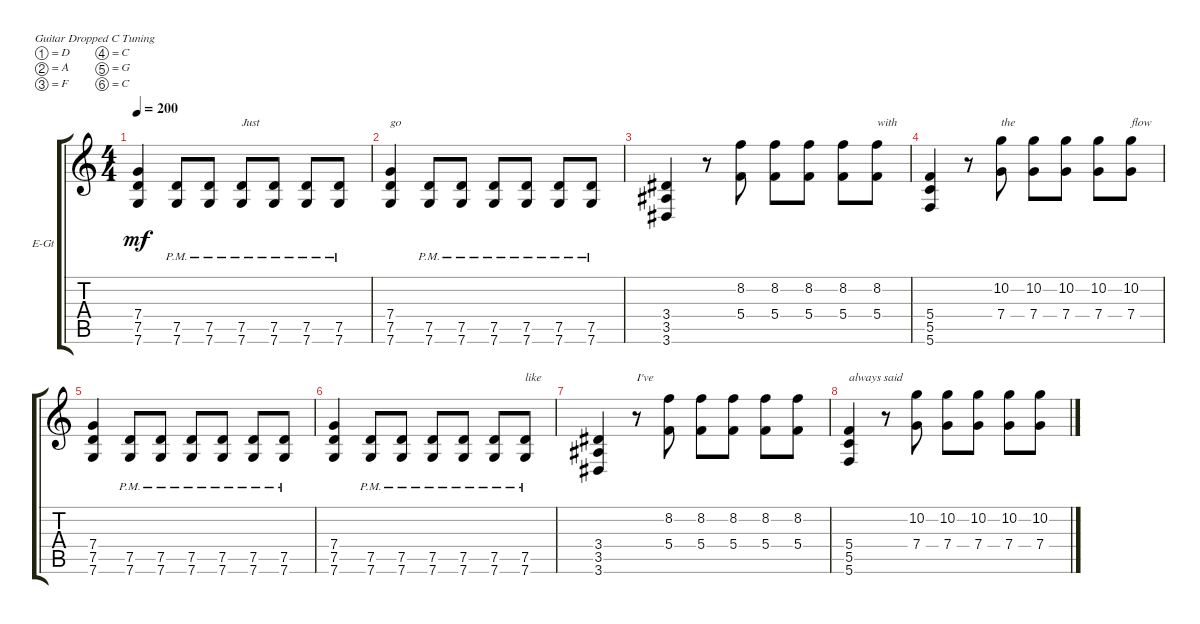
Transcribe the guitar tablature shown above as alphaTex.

\defaultSystemsLayout 4
\bracketExtendMode groupsimilarinstruments
\firstSystemTrackNameOrientation horizontal
\otherSystemsTrackNameOrientation horizontal
\track ("Gajic" "E-Gt") {instrument distortionguitar}
\staff {score tabs}
\tuning (D4 A3 F3 C3 G2 C2)
\ts (4 4)
\tempo 200
\clef g2
\ks c
(7.6 7.5 7.4).4{dy mf} (7.6{pm} 7.5{pm}).8 (7.6{pm} 7.5{pm}).8 (7.6{pm} 7.5{pm}).8{txt "Just"} (7.6{pm} 7.5{pm}).8 (7.6{pm} 7.5{pm}).8 (7.6{pm} 7.5{pm}).8 |
(7.6 7.5 7.4).4{txt "go"} (7.6{pm} 7.5{pm}).8 (7.6{pm} 7.5{pm}).8 (7.6{pm} 7.5{pm}).8 (7.6{pm} 7.5{pm}).8 (7.6{pm} 7.5{pm}).8 (7.6{pm} 7.5{pm}).8 |
(3.6 3.5 3.4).4 r.8 (5.4 8.2).8 (5.4 8.2).8 (5.4 8.2).8 (5.4 8.2).8 (5.4 8.2).8{txt "with"} |
(5.6 5.5 5.4).4 r.8 (7.4 10.2).8{txt "the"} (7.4 10.2).8 (7.4 10.2).8 (7.4 10.2).8 (7.4 10.2).8{txt "flow"} |
(7.6 7.5 7.4).4 (7.6{pm} 7.5{pm}).8 (7.6{pm} 7.5{pm}).8 (7.6{pm} 7.5{pm}).8 (7.6{pm} 7.5{pm}).8 (7.6{pm} 7.5{pm}).8 (7.6{pm} 7.5{pm}).8 |
(7.6 7.5 7.4).4 (7.6{pm} 7.5{pm}).8 (7.6{pm} 7.5{pm}).8 (7.6{pm} 7.5{pm}).8 (7.6{pm} 7.5{pm}).8 (7.6{pm} 7.5{pm}).8 (7.6{pm} 7.5{pm}).8{txt "like"} |
(3.6 3.5 3.4).4 r.8{txt "I've"} (5.4 8.2).8 (5.4 8.2).8 (5.4 8.2).8 (5.4 8.2).8 (5.4 8.2).8 |
(5.6 5.5 5.4).4{txt "always said"} r.8 (7.4 10.2).8 (7.4 10.2).8 (7.4 10.2).8 (7.4 10.2).8 (7.4 10.2).8
